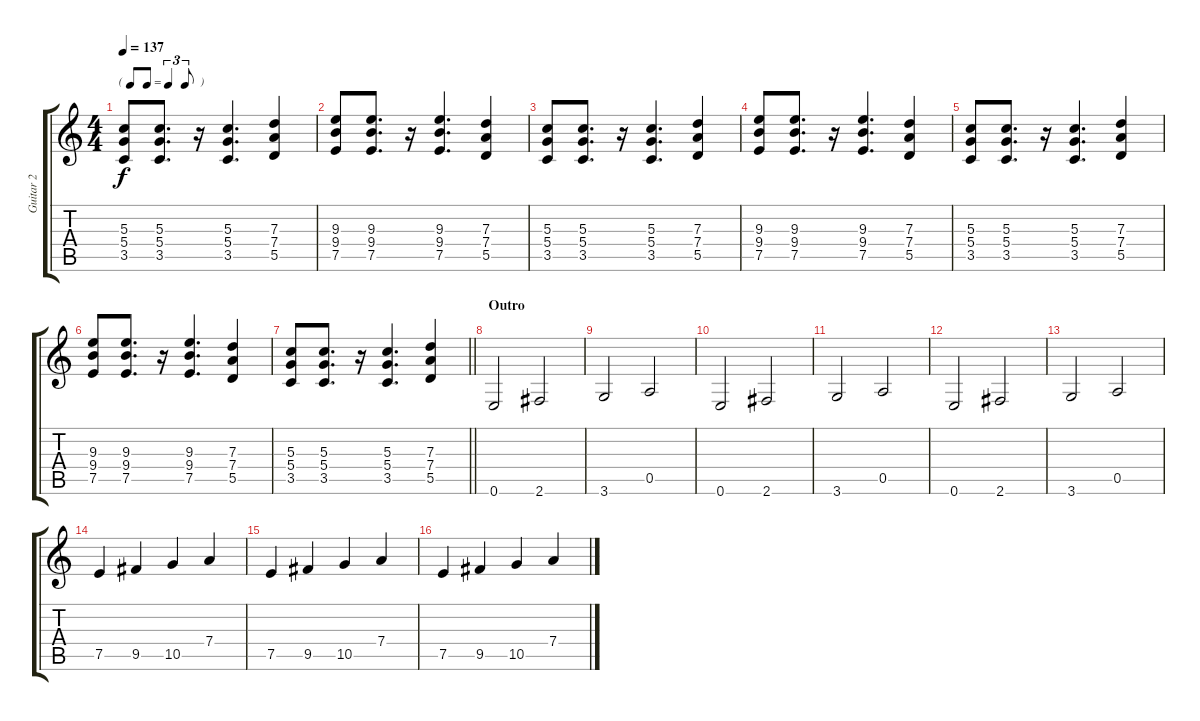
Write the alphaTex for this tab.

\track ("Guitar 2" "Guitar 2") {instrument distortionguitar}
\staff {score tabs}
\tuning (E4 B3 G3 D3 A2 E2) {hide}
\ts (4 4)
\tf triplet8th
\tempo 137
\clef g2
\ks c
(5.3 5.4 3.5).8{dy f} (5.3 5.4 3.5).8{d} r.16 (5.3 5.4 3.5).4{d} (7.3 7.4 5.5).4 |
(9.3 9.4 7.5).8 (9.3 9.4 7.5).8{d} r.16 (9.3 9.4 7.5).4{d} (7.3 7.4 5.5).4 |
(5.3 5.4 3.5).8 (5.3 5.4 3.5).8{d} r.16 (5.3 5.4 3.5).4{d} (7.3 7.4 5.5).4 |
(9.3 9.4 7.5).8 (9.3 9.4 7.5).8{d} r.16 (9.3 9.4 7.5).4{d} (7.3 7.4 5.5).4 |
(5.3 5.4 3.5).8 (5.3 5.4 3.5).8{d} r.16 (5.3 5.4 3.5).4{d} (7.3 7.4 5.5).4 |
(9.3 9.4 7.5).8 (9.3 9.4 7.5).8{d} r.16 (9.3 9.4 7.5).4{d} (7.3 7.4 5.5).4 |
\barLineRight lightlight
(5.3 5.4 3.5).8 (5.3 5.4 3.5).8{d} r.16 (5.3 5.4 3.5).4{d} (7.3 7.4 5.5).4 |
\section ("" "Outro")
0.6.2 2.6.2 |
3.6.2 0.5.2 |
0.6.2 2.6.2 |
3.6.2 0.5.2 |
0.6.2 2.6.2 |
3.6.2 0.5.2 |
7.5.4 9.5.4 10.5.4 7.4.4 |
7.5.4 9.5.4 10.5.4 7.4.4 |
7.5.4 9.5.4 10.5.4 7.4.4
